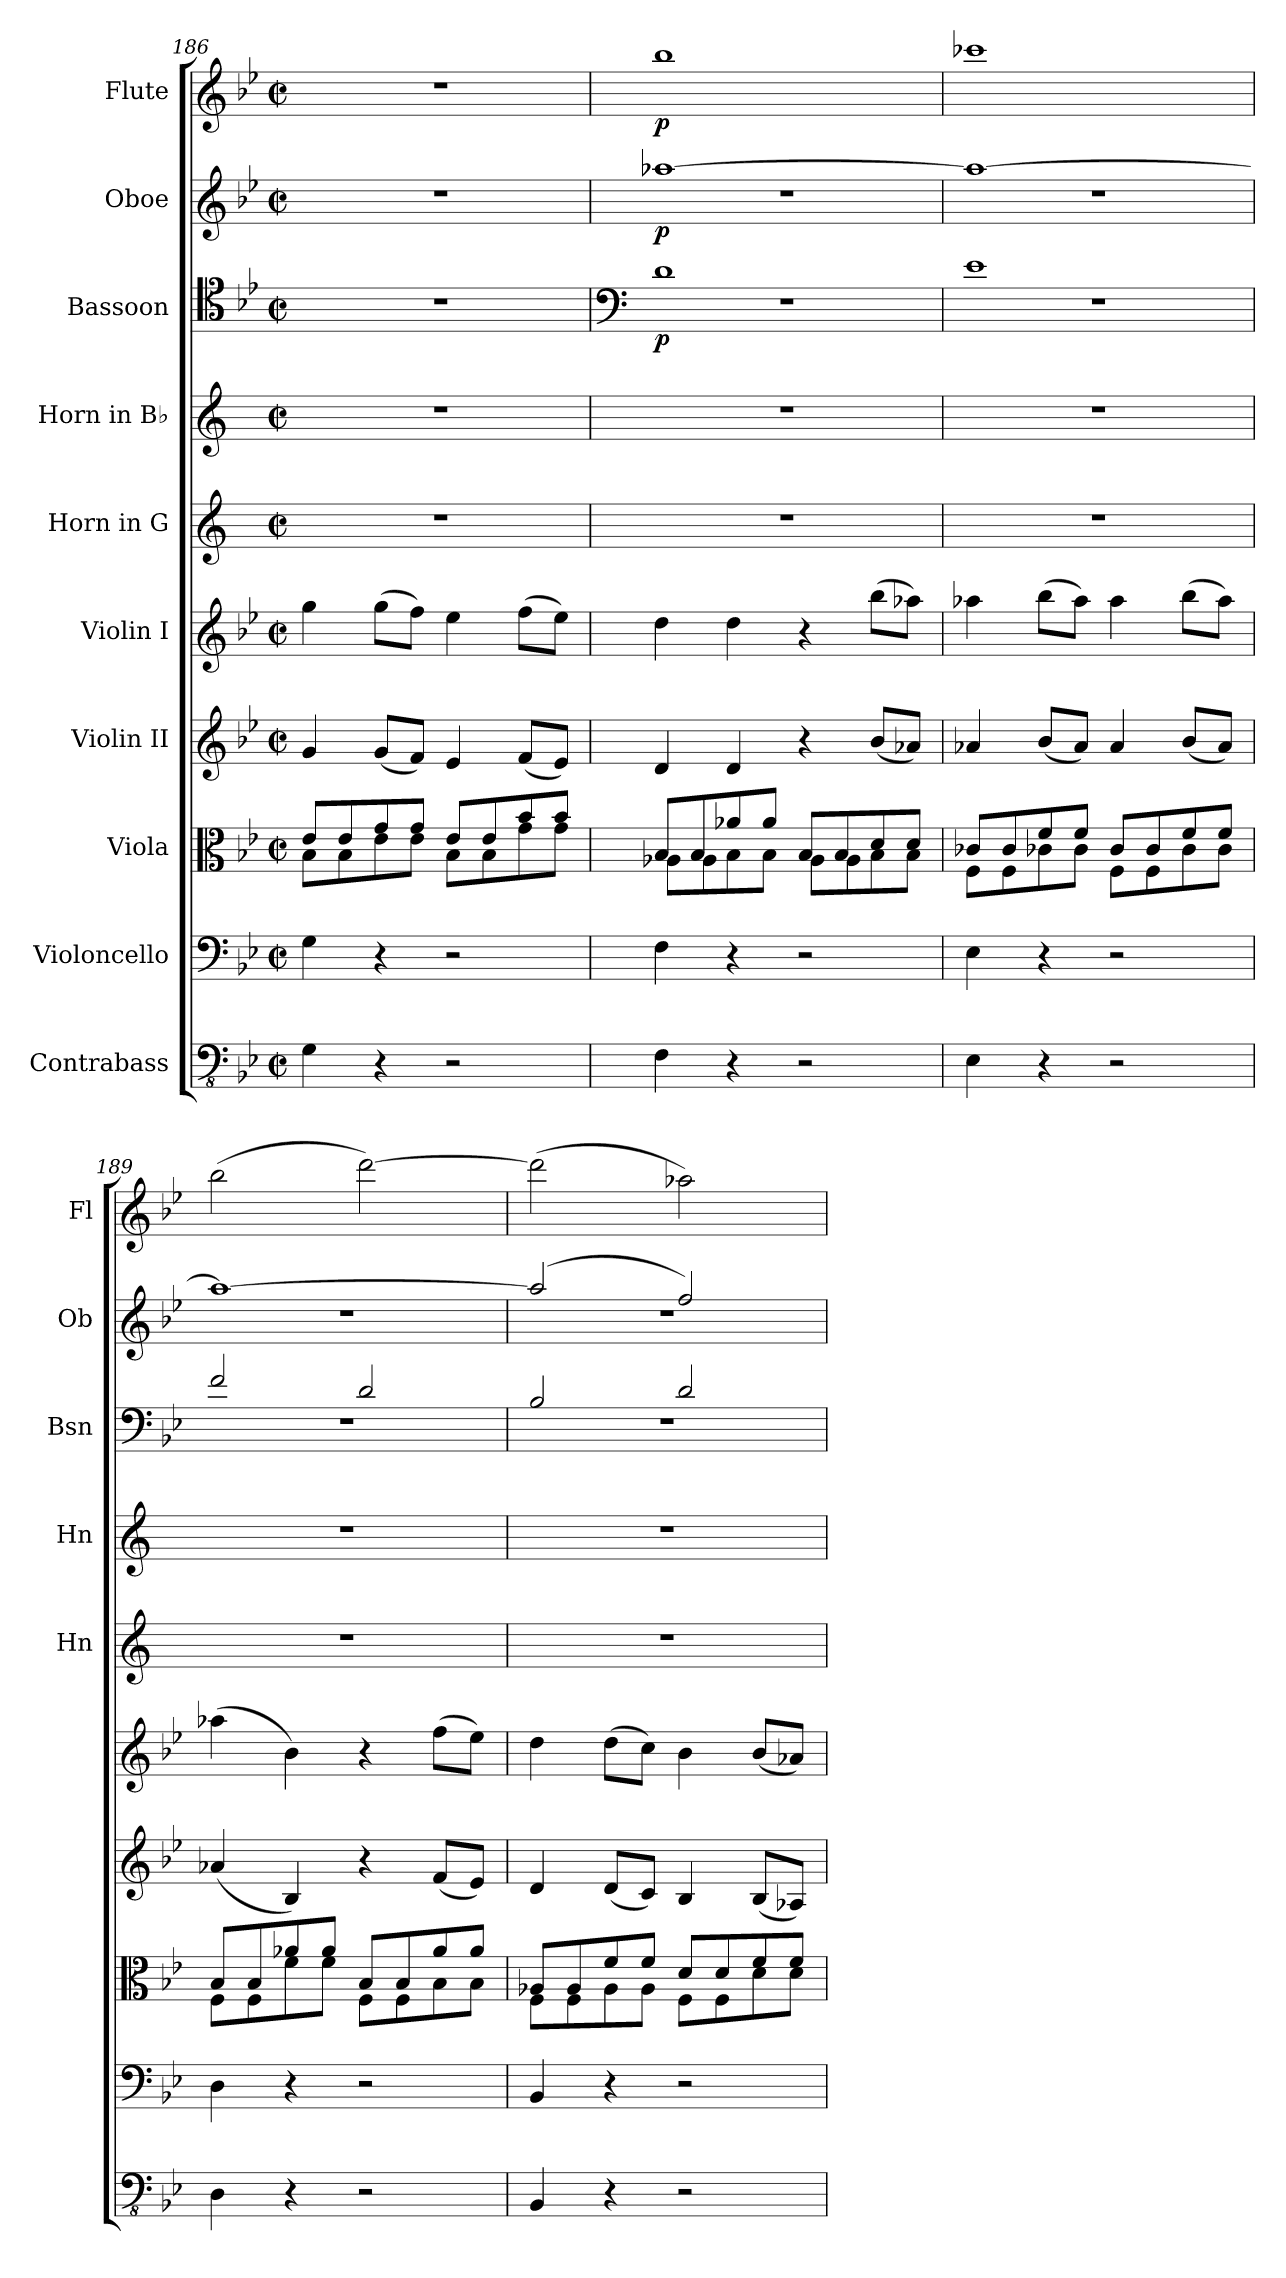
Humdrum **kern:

**kern	**kern	**kern	**kern	**kern	**kern	**kern	**kern	**dynam	**kern	**dynam	**kern	**dynam
*part10	*part9	*part8	*part7	*part6	*part5	*part4	*part3	*part3	*part2	*part2	*part1	*part1
*staff10	*staff9	*staff8	*staff7	*staff6	*staff5	*staff4	*staff3	*staff3	*staff2	*staff2	*staff1	*staff1
*I"Contrabass	*I"Violoncello	*I"Viola	*I"Violin II	*I"Violin I	*I"Horn in G	*I"Horn in B♭	*I"Bassoon	*	*I"Oboe	*	*I"Flute	*
*	*	*	*	*	*I'Hn	*I'Hn	*I'Bsn	*	*I'Ob	*	*I'Fl	*
*clefFv4	*clefF4	*clefC3	*clefG2	*clefG2	*clefG2	*clefG2	*clefC4	*	*clefG2	*	*clefG2	*
*	*	*	*	*	*ITrd3c5	*ITrd1c2	*	*	*	*	*	*
*k[b-e-]	*k[b-e-]	*k[b-e-]	*k[b-e-]	*k[b-e-]	*k[f#]	*k[b-e-]	*k[b-e-]	*	*k[b-e-]	*	*k[b-e-]	*
*M2/2	*M2/2	*M2/2	*M2/2	*M2/2	*M2/2	*M2/2	*M2/2	*	*M2/2	*	*M2/2	*
*met(c|)	*met(c|)	*met(c|)	*met(c|)	*met(c|)	*met(c|)	*met(c|)	*met(c|)	*	*met(c|)	*	*met(c|)	*
=186	=186	=186	=186	=186	=186	=186	=186	=186	=186	=186	=186	=186
*	*	*^	*	*	*	*	*	*	*	*	*	*
4GG\	4G\	8e-/L	8B-\L	4g/	4gg\	1r	1r	1r	.	1r	.	1r	.
.	.	8e-/	8B-\	.	.	.	.	.	.	.	.	.	.
4r	4r	8g/	8e-\	(8g/L	(8gg\L	.	.	.	.	.	.	.	.
.	.	8g/J	8e-\J	8f/J)	8ff\J)	.	.	.	.	.	.	.	.
2r	2r	8e-/L	8B-\L	4e-/	4ee-\	.	.	.	.	.	.	.	.
.	.	8e-/	8B-\	.	.	.	.	.	.	.	.	.	.
.	.	8b-/	8g\	(8f/L	(8ff\L	.	.	.	.	.	.	.	.
.	.	8b-/J	8g\J	8e-/J)	8ee-\J)	.	.	.	.	.	.	.	.
=187	=187	=187	=187	=187	=187	=187	=187	=187	=187	=187	=187	=187	=187
*	*	*	*	*	*	*	*	*clefF4	*	*	*	*	*
*	*	*	*	*	*	*	*	*^	*	*^	*	*	*
!	!	!	!	!	!	!	!	!	!	!LO:DY:b	!	!	!LO:DY:b	!	!LO:DY:b
4FF\	4F\	8B-/L	8A-X\L	4d/	4dd\	1r	1r	1d	1rF	p	[1aa-X	1rdd	p	1bb-	p
.	.	8B-/	8A-\	.	.	.	.	.	.	.	.	.	.	.	.
4r	4r	8a-X/	8B-\	4d/	4dd\	.	.	.	.	.	.	.	.	.	.
.	.	8a-/J	8B-\J	.	.	.	.	.	.	.	.	.	.	.	.
2r	2r	8B-/L	8A-\L	4r	4r	.	.	.	.	.	.	.	.	.	.
.	.	8B-/	8A-\	.	.	.	.	.	.	.	.	.	.	.	.
.	.	8d/	8B-\	(8b-/L	(8bb-\L	.	.	.	.	.	.	.	.	.	.
.	.	8d/J	8B-\J	8a-X/J)	8aa-X\J)	.	.	.	.	.	.	.	.	.	.
=188	=188	=188	=188	=188	=188	=188	=188	=188	=188	=188	=188	=188	=188	=188	=188
4EE-\	4E-\	8c-X/L	8F\L	4a-X/	4aa-X\	1r	1r	1e-	1rF	.	1aa-_	1rdd	.	1ccc-X	.
.	.	8c-/	8F\	.	.	.	.	.	.	.	.	.	.	.	.
4r	4r	8f/	8c-X\	(8b-/L	(8bb-\L	.	.	.	.	.	.	.	.	.	.
.	.	8f/J	8c-\J	8a-/J)	8aa-\J)	.	.	.	.	.	.	.	.	.	.
2r	2r	8c-/L	8F\L	4a-/	4aa-\	.	.	.	.	.	.	.	.	.	.
.	.	8c-/	8F\	.	.	.	.	.	.	.	.	.	.	.	.
.	.	8f/	8c-\	(8b-/L	(8bb-\L	.	.	.	.	.	.	.	.	.	.
.	.	8f/J	8c-\J	8a-/J)	8aa-\J)	.	.	.	.	.	.	.	.	.	.
=189	=189	=189	=189	=189	=189	=189	=189	=189	=189	=189	=189	=189	=189	=189	=189
4DD\	4D\	8B-/L	8F\L	(4a-X/	(4aa-X\	1r	1r	2f/	1rF	.	1aa-_	1rdd	.	(2bb-\	.
.	.	8B-/	8F\	.	.	.	.	.	.	.	.	.	.	.	.
4r	4r	8a-X/	8f\	4B-/)	4b-\)	.	.	.	.	.	.	.	.	.	.
.	.	8a-/J	8f\J	.	.	.	.	.	.	.	.	.	.	.	.
2r	2r	8B-/L	8F\L	4r	4r	.	.	2d/	.	.	.	.	.	[2ddd\)	.
.	.	8B-/	8F\	.	.	.	.	.	.	.	.	.	.	.	.
.	.	8a-/	8B-\	(8f/L	(8ff\L	.	.	.	.	.	.	.	.	.	.
.	.	8a-/J	8B-\J	8e-/J)	8ee-\J)	.	.	.	.	.	.	.	.	.	.
=190	=190	=190	=190	=190	=190	=190	=190	=190	=190	=190	=190	=190	=190	=190	=190
4BBB-/	4BB-/	8A-X/L	8F\L	4d/	4dd\	1r	1r	2B-/	1rF	.	(2aa-/]	1rdd	.	(2ddd\]	.
.	.	8A-/	8F\	.	.	.	.	.	.	.	.	.	.	.	.
4r	4r	8f/	8A-\	(8d/L	(8dd\L	.	.	.	.	.	.	.	.	.	.
.	.	8f/J	8A-\J	8c/J)	8cc\J)	.	.	.	.	.	.	.	.	.	.
2r	2r	8d/L	8F\L	4B-/	4b-\	.	.	2d/	.	.	2ff/)	.	.	2aa-X\)	.
.	.	8d/	8F\	.	.	.	.	.	.	.	.	.	.	.	.
.	.	8f/	8d\	(8B-/L	(8b-/L	.	.	.	.	.	.	.	.	.	.
.	.	8f/J	8d\J	8A-X/J)	8a-X/J)	.	.	.	.	.	.	.	.	.	.
*	*	*	*	*	*	*	*	*v	*v	*	*	*	*	*	*
*	*	*v	*v	*	*	*	*	*	*	*v	*v	*	*	*
=	=	=	=	=	=	=	=	=	=	=	=	=
*-	*-	*-	*-	*-	*-	*-	*-	*-	*-	*-	*-	*-
